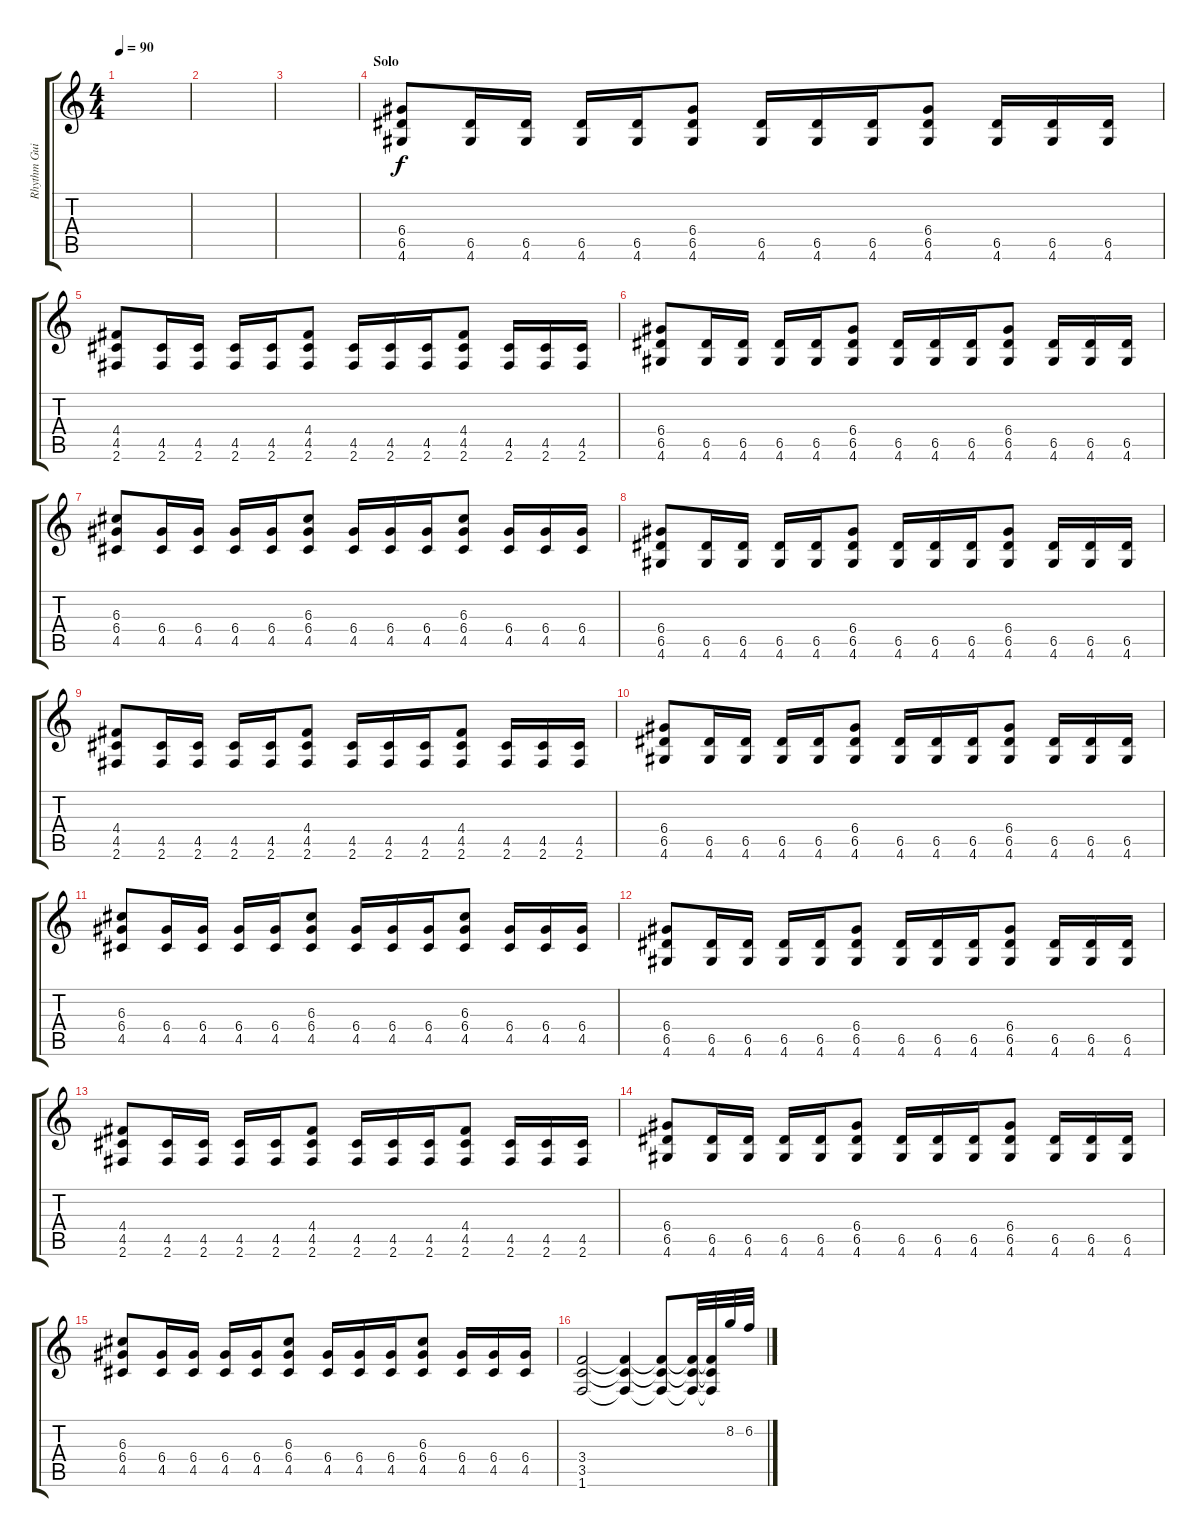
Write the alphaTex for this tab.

\track ("Rhythm Guitar" "Rhythm Gui") {instrument distortionguitar}
\staff {score tabs}
\tuning (E4 B3 G3 D3 A2 E2) {hide}
\ts (4 4)
\tempo 90
\clef g2
\ks c
|
|
|
\section ("" "Solo")
(6.4 6.5 4.6).8 (6.5 4.6).16 (6.5 4.6).16 (6.5 4.6).16 (6.5 4.6).16 (6.4 6.5 4.6).8 (6.5 4.6).16 (6.5 4.6).16 (6.5 4.6).16 (6.4 6.5 4.6).8 (6.5 4.6).16 (6.5 4.6).16 (6.5 4.6).16 |
(4.4 4.5 2.6).8 (4.5 2.6).16 (4.5 2.6).16 (4.5 2.6).16 (4.5 2.6).16 (4.4 4.5 2.6).8 (4.5 2.6).16 (4.5 2.6).16 (4.5 2.6).16 (4.4 4.5 2.6).8 (4.5 2.6).16 (4.5 2.6).16 (4.5 2.6).16 |
(6.4 6.5 4.6).8 (6.5 4.6).16 (6.5 4.6).16 (6.5 4.6).16 (6.5 4.6).16 (6.4 6.5 4.6).8 (6.5 4.6).16 (6.5 4.6).16 (6.5 4.6).16 (6.4 6.5 4.6).8 (6.5 4.6).16 (6.5 4.6).16 (6.5 4.6).16 |
(6.3 6.4 4.5).8 (6.4 4.5).16 (6.4 4.5).16 (6.4 4.5).16 (6.4 4.5).16 (6.3 6.4 4.5).8 (6.4 4.5).16 (6.4 4.5).16 (6.4 4.5).16 (6.3 6.4 4.5).8 (6.4 4.5).16 (6.4 4.5).16 (6.4 4.5).16 |
(6.4 6.5 4.6).8 (6.5 4.6).16 (6.5 4.6).16 (6.5 4.6).16 (6.5 4.6).16 (6.4 6.5 4.6).8 (6.5 4.6).16 (6.5 4.6).16 (6.5 4.6).16 (6.4 6.5 4.6).8 (6.5 4.6).16 (6.5 4.6).16 (6.5 4.6).16 |
(4.4 4.5 2.6).8 (4.5 2.6).16 (4.5 2.6).16 (4.5 2.6).16 (4.5 2.6).16 (4.4 4.5 2.6).8 (4.5 2.6).16 (4.5 2.6).16 (4.5 2.6).16 (4.4 4.5 2.6).8 (4.5 2.6).16 (4.5 2.6).16 (4.5 2.6).16 |
(6.4 6.5 4.6).8 (6.5 4.6).16 (6.5 4.6).16 (6.5 4.6).16 (6.5 4.6).16 (6.4 6.5 4.6).8 (6.5 4.6).16 (6.5 4.6).16 (6.5 4.6).16 (6.4 6.5 4.6).8 (6.5 4.6).16 (6.5 4.6).16 (6.5 4.6).16 |
(6.3 6.4 4.5).8 (6.4 4.5).16 (6.4 4.5).16 (6.4 4.5).16 (6.4 4.5).16 (6.3 6.4 4.5).8 (6.4 4.5).16 (6.4 4.5).16 (6.4 4.5).16 (6.3 6.4 4.5).8 (6.4 4.5).16 (6.4 4.5).16 (6.4 4.5).16 |
(6.4 6.5 4.6).8 (6.5 4.6).16 (6.5 4.6).16 (6.5 4.6).16 (6.5 4.6).16 (6.4 6.5 4.6).8 (6.5 4.6).16 (6.5 4.6).16 (6.5 4.6).16 (6.4 6.5 4.6).8 (6.5 4.6).16 (6.5 4.6).16 (6.5 4.6).16 |
(4.4 4.5 2.6).8 (4.5 2.6).16 (4.5 2.6).16 (4.5 2.6).16 (4.5 2.6).16 (4.4 4.5 2.6).8 (4.5 2.6).16 (4.5 2.6).16 (4.5 2.6).16 (4.4 4.5 2.6).8 (4.5 2.6).16 (4.5 2.6).16 (4.5 2.6).16 |
(6.4 6.5 4.6).8 (6.5 4.6).16 (6.5 4.6).16 (6.5 4.6).16 (6.5 4.6).16 (6.4 6.5 4.6).8 (6.5 4.6).16 (6.5 4.6).16 (6.5 4.6).16 (6.4 6.5 4.6).8 (6.5 4.6).16 (6.5 4.6).16 (6.5 4.6).16 |
(6.3 6.4 4.5).8 (6.4 4.5).16 (6.4 4.5).16 (6.4 4.5).16 (6.4 4.5).16 (6.3 6.4 4.5).8 (6.4 4.5).16 (6.4 4.5).16 (6.4 4.5).16 (6.3 6.4 4.5).8 (6.4 4.5).16 (6.4 4.5).16 (6.4 4.5).16 |
(3.4 3.5 1.6).2 (3.4{t} 3.5{t} 1.6{t}).4 (3.4{t} 3.5{t} 1.6{t}).8 (3.4{t} 3.5{t} 1.6{t}).32 (3.4{t} 3.5{t} 1.6{t}).32 8.2.32 6.2.32
